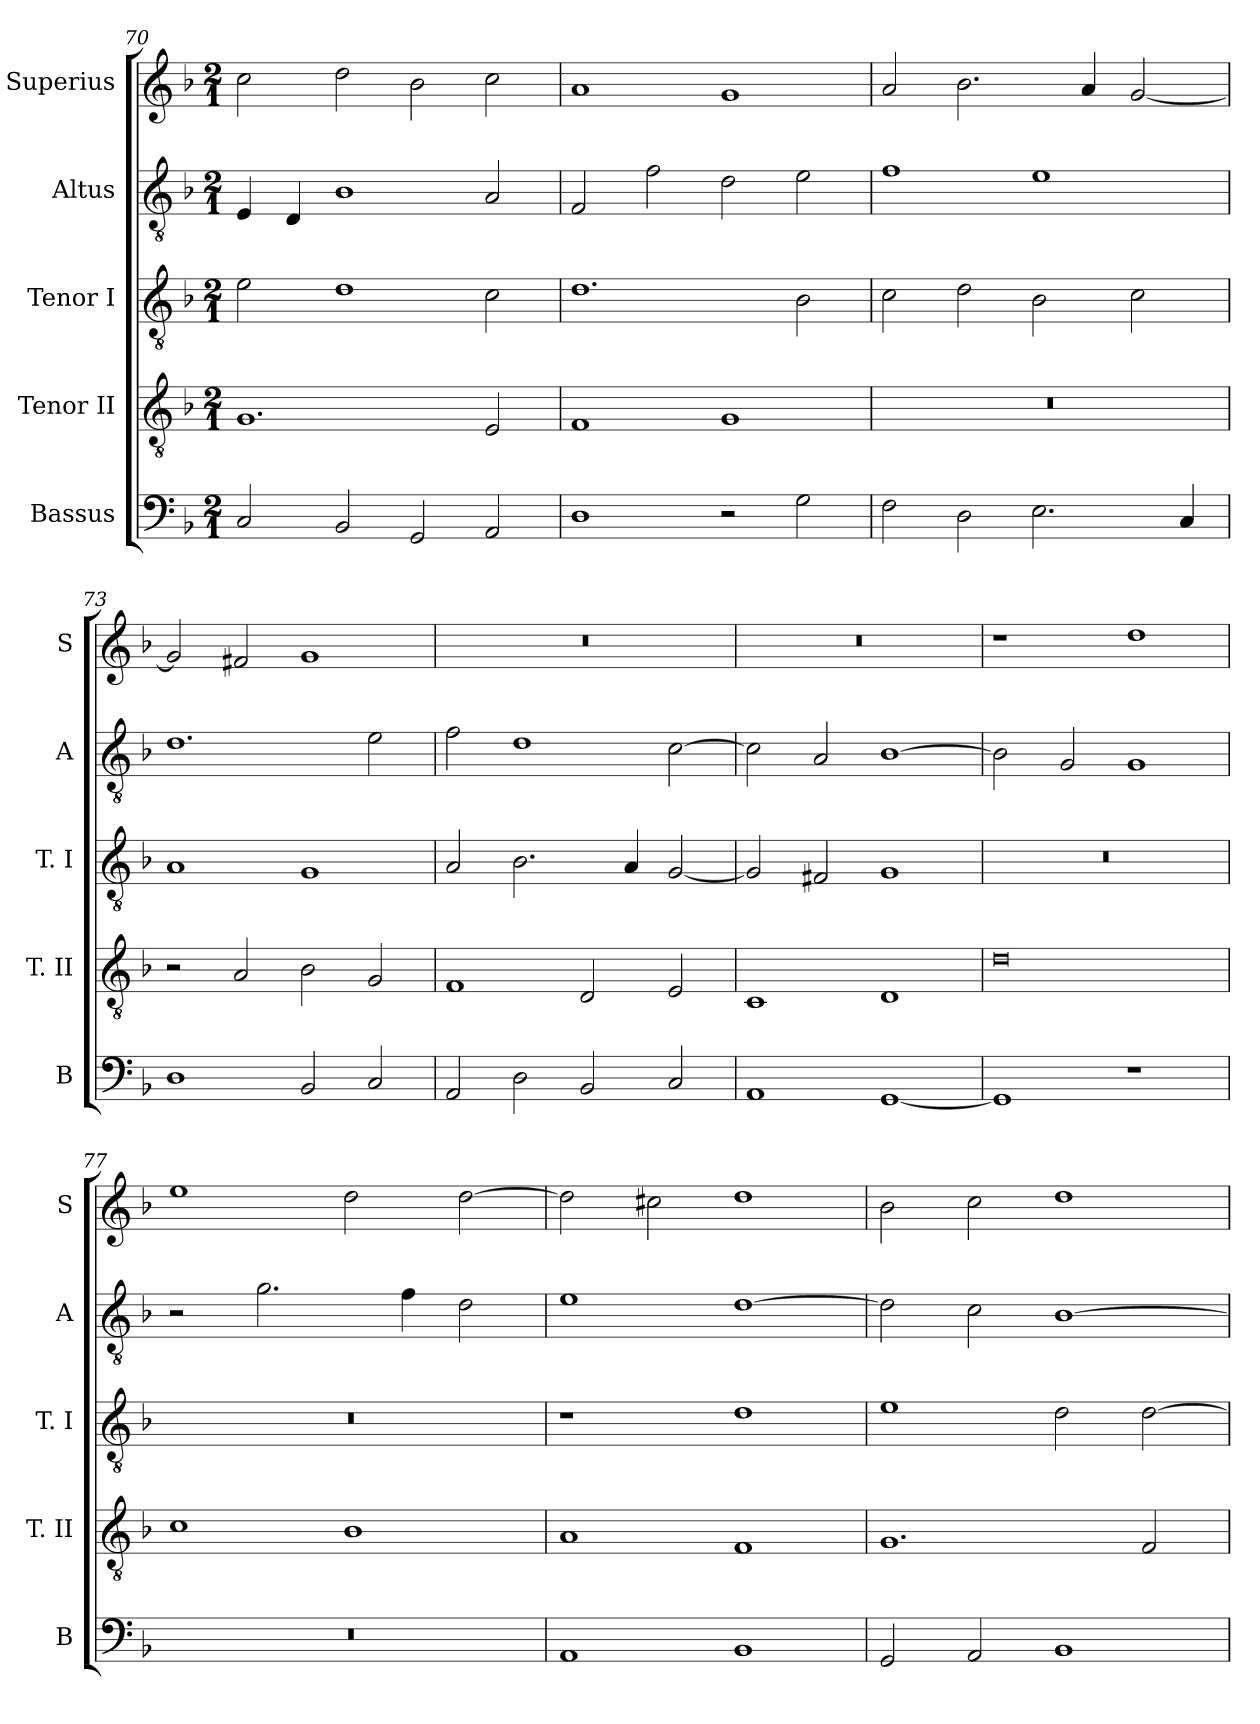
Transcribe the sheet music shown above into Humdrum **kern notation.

**kern	**kern	**kern	**kern	**kern
*part5	*part4	*part3	*part2	*part1
*staff5	*staff4	*staff3	*staff2	*staff1
*I"Bassus	*I"Tenor II	*I"Tenor I	*I"Altus	*I"Superius
*I'B	*I'T. II	*I'T. I	*I'A	*I'S
*clefF4	*clefGv2	*clefGv2	*clefGv2	*clefG2
*k[b-]	*k[b-]	*k[b-]	*k[b-]	*k[b-]
*M2/1	*M2/1	*M2/1	*M2/1	*M2/1
=70	=70	=70	=70	=70
2C	1.G	2e	4E	2cc
.	.	.	4D	.
2BB-	.	1d	1B-	2dd
2GG	.	.	.	2b-
2AA	2E	2c	2A	2cc
=71	=71	=71	=71	=71
1D	1F	1.d	2F	1a
.	.	.	2f	.
2r	1G	.	2d	1g
2G	.	2B-	2e	.
=72	=72	=72	=72	=72
2F	0r	2c	1f	2a
2D	.	2d	.	2.b-
2.E	.	2B-	1e	.
.	.	.	.	4a
.	.	2c	.	[2g
4C	.	.	.	.
=73	=73	=73	=73	=73
1D	2r	1A	1.d	2g]
.	2A	.	.	2f#X
2BB-	2B-	1G	.	1g
2C	2G	.	2e	.
=74	=74	=74	=74	=74
2AA	1F	2A	2f	0r
2D	.	2.B-	1d	.
2BB-	2D	.	.	.
.	.	4A	.	.
2C	2E	[2G	[2c	.
=75	=75	=75	=75	=75
1AA	1C	2G]	2c]	0r
.	.	2F#X	2A	.
[1GG	1D	1G	[1B-	.
=76	=76	=76	=76	=76
1GG]	0d	0r	2B-]	1r
.	.	.	2G	.
1r	.	.	1G	1dd
=77	=77	=77	=77	=77
0r	1c	0r	2r	1ee
.	.	.	2.g	.
.	1B-	.	.	2dd
.	.	.	4f	.
.	.	.	2d	[2dd
=78	=78	=78	=78	=78
1AA	1A	1r	1e	2dd]
.	.	.	.	2cc#X
1BB-	1F	1d	[1d	1dd
=79	=79	=79	=79	=79
2GG	1.G	1e	2d]	2b-
2AA	.	.	2c	2cc
1BB-	.	2d	[1B-	1dd
.	2F	[2d	.	.
=	=	=	=	=
*-	*-	*-	*-	*-
